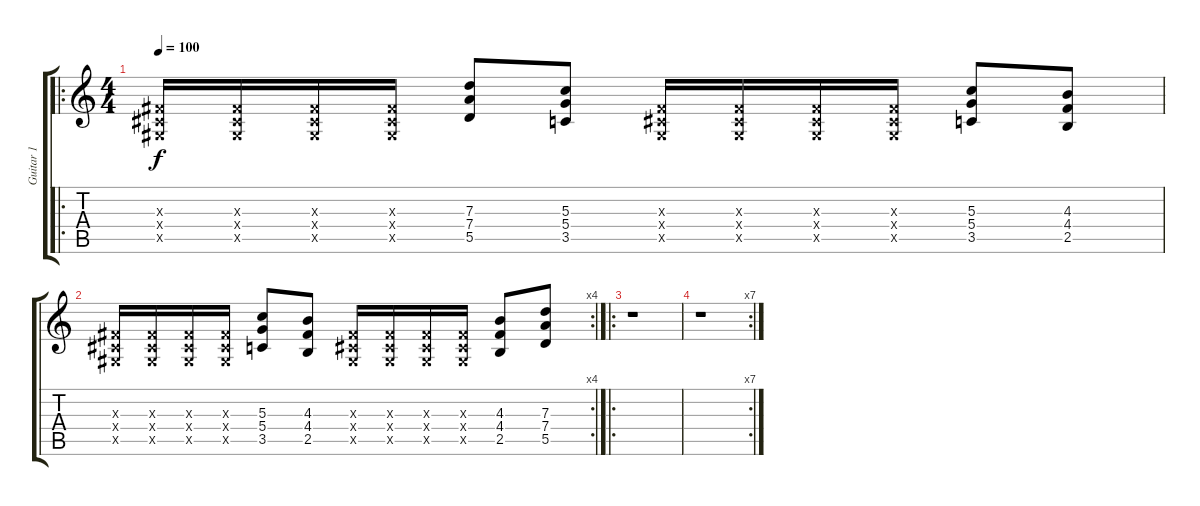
\track ("Guitar 1" "Guitar 1") {instrument distortionguitar}
\staff {score tabs}
\tuning (E4 B3 G3 D3 A2 E2) {hide}
\ro
\ts (4 4)
\tempo 100
\clef g2
\ks c
(-1.3{x} -1.4{x} -1.5{x}).16{dy f} (-1.3{x} -1.4{x} -1.5{x}).16 (-1.3{x} -1.4{x} -1.5{x}).16 (-1.3{x} -1.4{x} -1.5{x}).16 (7.3 7.4 5.5).8 (5.3 5.4 3.5).8 (-1.3{x} -1.4{x} -1.5{x}).16 (-1.3{x} -1.4{x} -1.5{x}).16 (-1.3{x} -1.4{x} -1.5{x}).16 (-1.3{x} -1.4{x} -1.5{x}).16 (5.3 5.4 3.5).8 (4.3 4.4 2.5).8 |
\rc 4
(-1.3{x} -1.4{x} -1.5{x}).16 (-1.3{x} -1.4{x} -1.5{x}).16 (-1.3{x} -1.4{x} -1.5{x}).16 (-1.3{x} -1.4{x} -1.5{x}).16 (5.3 5.4 3.5).8 (4.3 4.4 2.5).8 (-1.3{x} -1.4{x} -1.5{x}).16 (-1.3{x} -1.4{x} -1.5{x}).16 (-1.3{x} -1.4{x} -1.5{x}).16 (-1.3{x} -1.4{x} -1.5{x}).16 (4.3 4.4 2.5).8 (7.3 7.4 5.5).8 |
\ro
r.1 |
\rc 7
r.1
